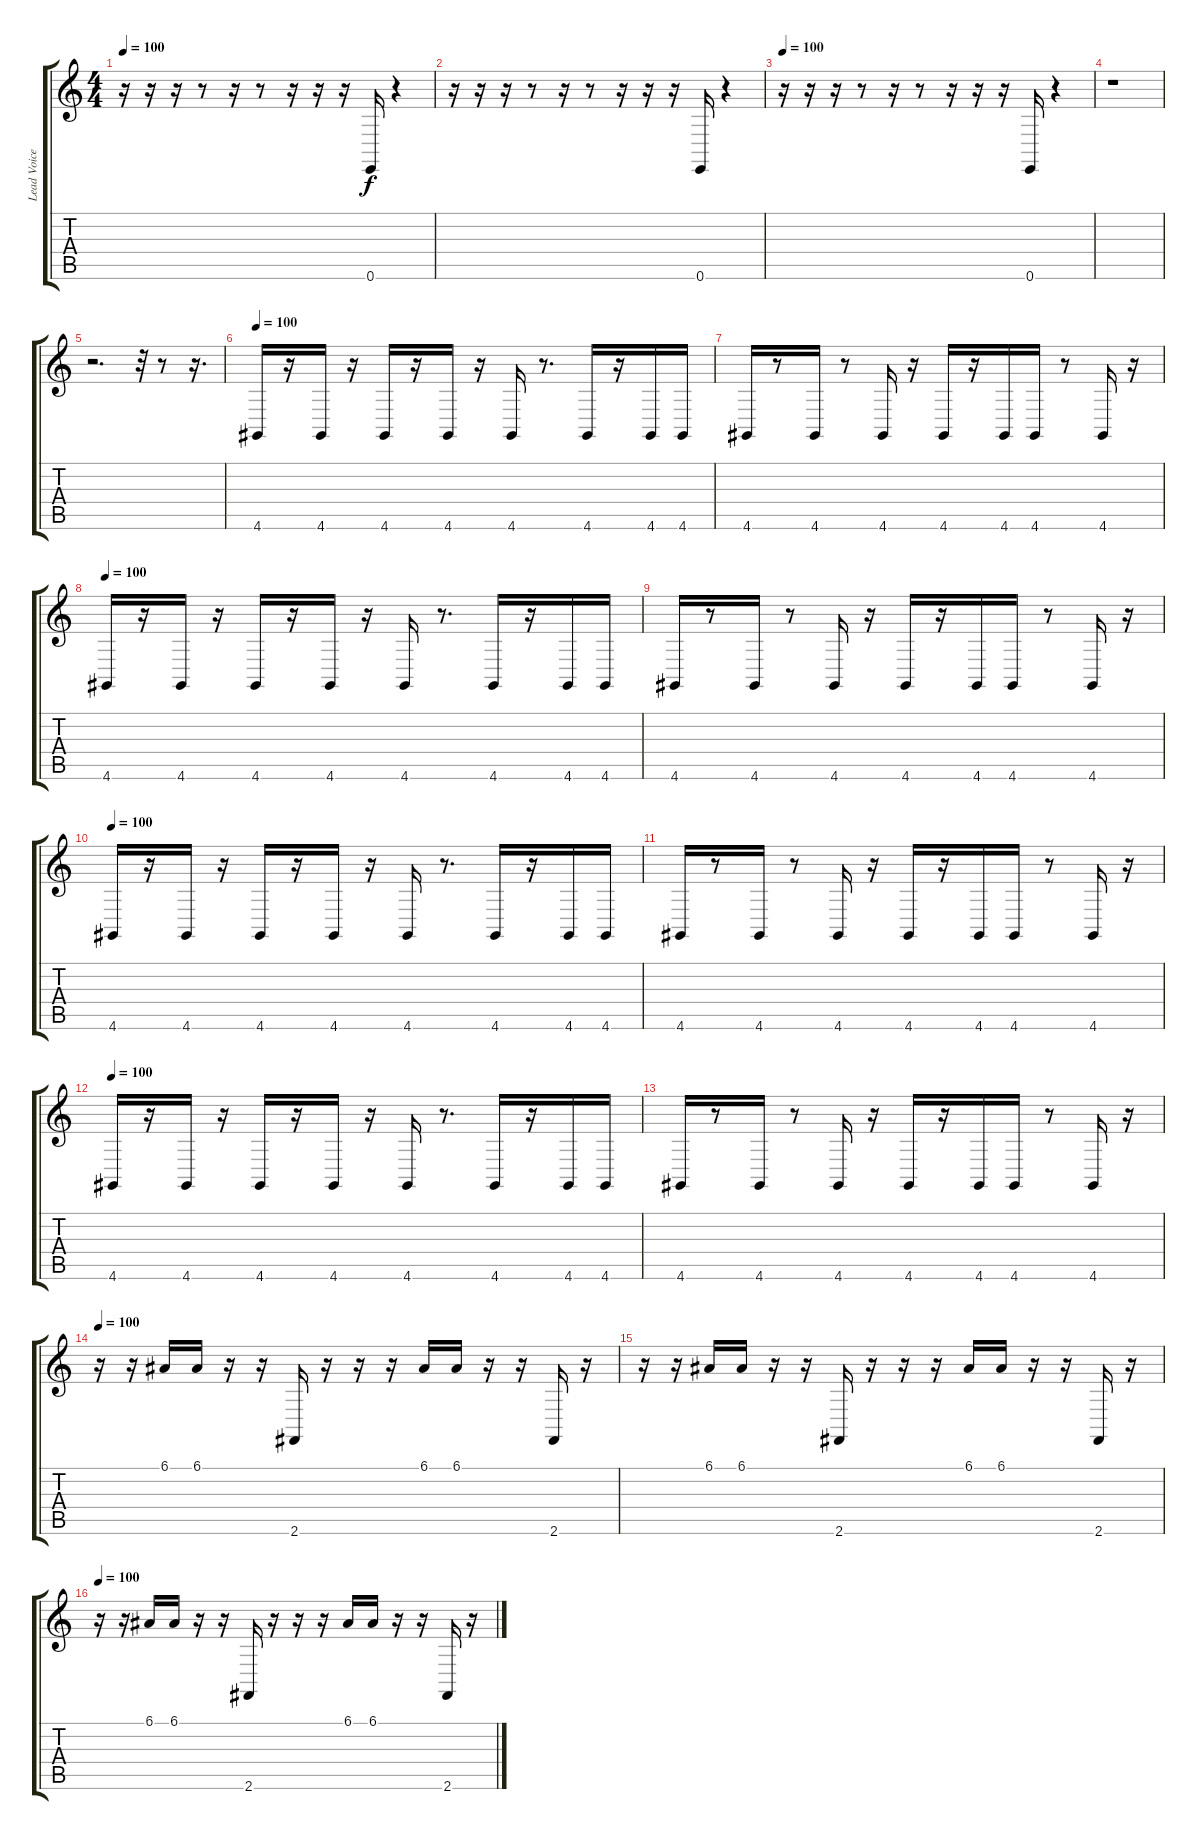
\track ("Lead Voice 3" "Lead Voice") {instrument lead6voice}
\staff {score tabs}
\tuning (E4 B3 G3 D3 A2 E2) {hide}
\ts (4 4)
\tempo 100
\clef g2
\ks c
r.16{dy f} r.16 r.16 r.8 r.16 r.8 r.16 r.16 r.16 0.6.16 r.4 |
r.16 r.16 r.16 r.8 r.16 r.8 r.16 r.16 r.16 0.6.16 r.4 |
\tempo 100
r.16 r.16 r.16 r.8 r.16 r.8 r.16 r.16 r.16 0.6.16 r.4 |
r.1 |
r.2{d} r.32 r.8 r.16{d} |
\tempo 100
4.6.16 r.16 4.6.16 r.16 4.6.16 r.16 4.6.16 r.16 4.6.16 r.8{d} 4.6.16 r.16 4.6.16 4.6.16 |
4.6.16 r.8 4.6.16 r.8 4.6.16 r.16 4.6.16 r.16 4.6.16 4.6.16 r.8 4.6.16 r.16 |
\tempo 100
4.6.16 r.16 4.6.16 r.16 4.6.16 r.16 4.6.16 r.16 4.6.16 r.8{d} 4.6.16 r.16 4.6.16 4.6.16 |
4.6.16 r.8 4.6.16 r.8 4.6.16 r.16 4.6.16 r.16 4.6.16 4.6.16 r.8 4.6.16 r.16 |
\tempo 100
4.6.16 r.16 4.6.16 r.16 4.6.16 r.16 4.6.16 r.16 4.6.16 r.8{d} 4.6.16 r.16 4.6.16 4.6.16 |
4.6.16 r.8 4.6.16 r.8 4.6.16 r.16 4.6.16 r.16 4.6.16 4.6.16 r.8 4.6.16 r.16 |
\tempo 100
4.6.16 r.16 4.6.16 r.16 4.6.16 r.16 4.6.16 r.16 4.6.16 r.8{d} 4.6.16 r.16 4.6.16 4.6.16 |
4.6.16 r.8 4.6.16 r.8 4.6.16 r.16 4.6.16 r.16 4.6.16 4.6.16 r.8 4.6.16 r.16 |
\tempo 100
r.16 r.16 6.1.16 6.1.16 r.16 r.16 2.6.16 r.16 r.16 r.16 6.1.16 6.1.16 r.16 r.16 2.6.16 r.16 |
r.16 r.16 6.1.16 6.1.16 r.16 r.16 2.6.16 r.16 r.16 r.16 6.1.16 6.1.16 r.16 r.16 2.6.16 r.16 |
\tempo 100
r.16 r.16 6.1.16 6.1.16 r.16 r.16 2.6.16 r.16 r.16 r.16 6.1.16 6.1.16 r.16 r.16 2.6.16 r.16
